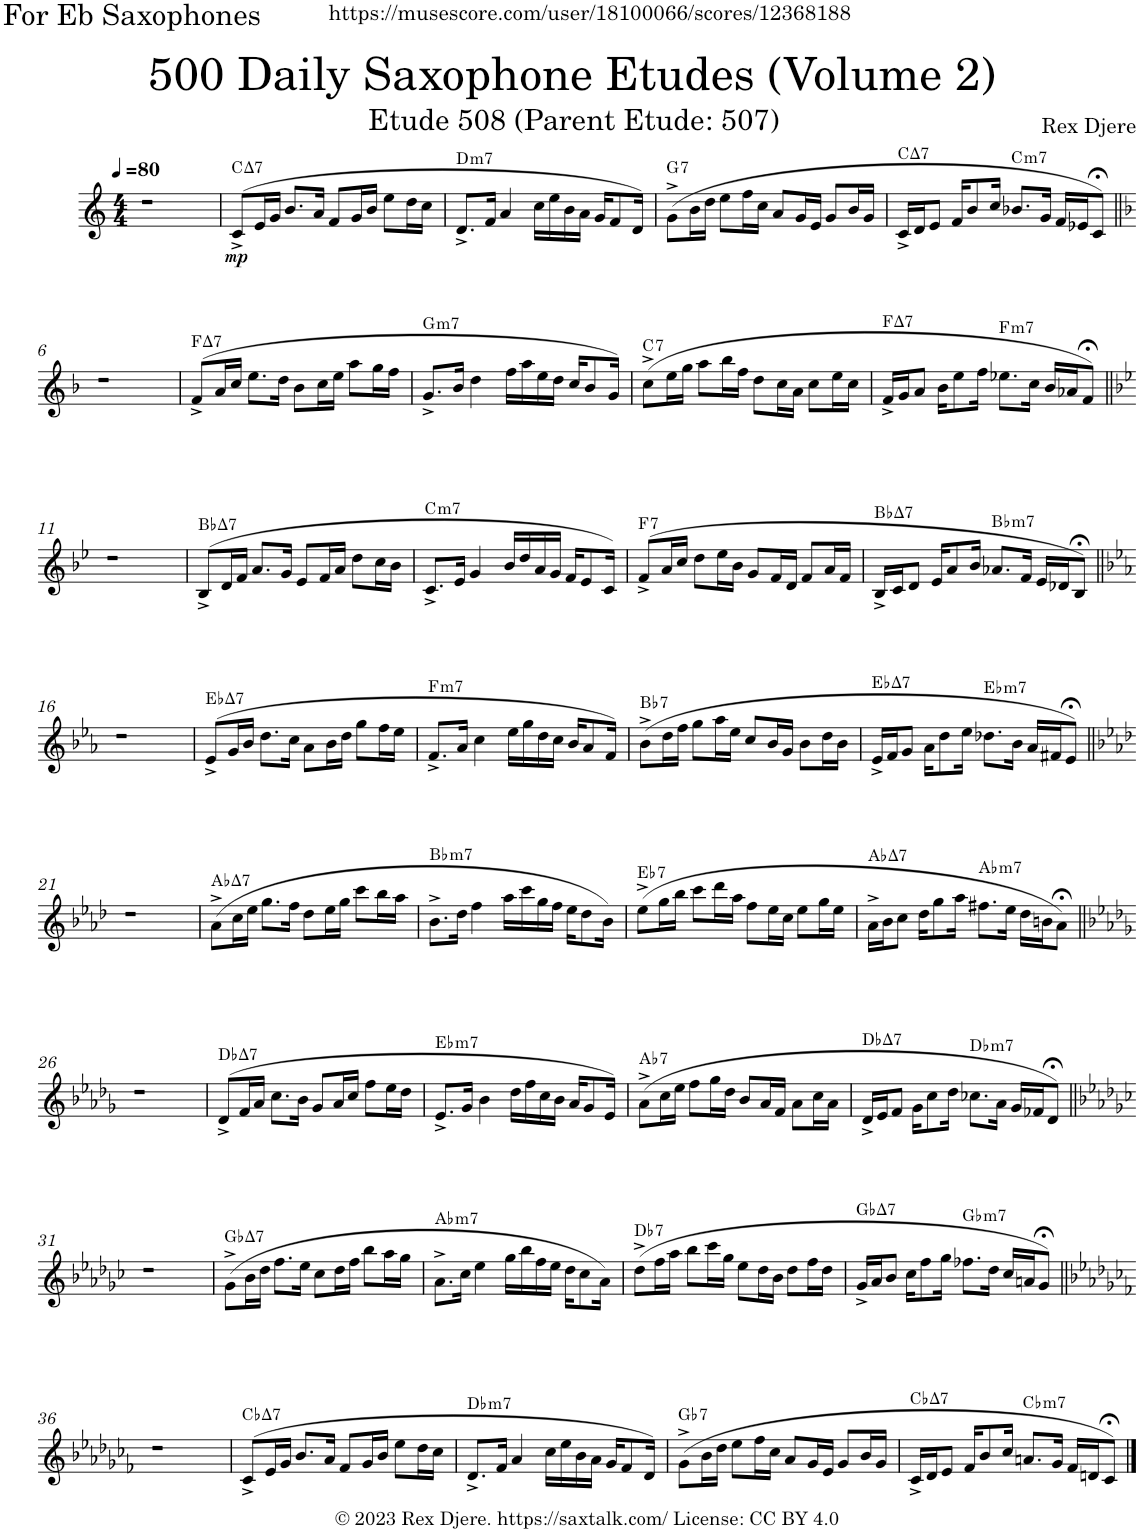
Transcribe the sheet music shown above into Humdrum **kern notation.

**kern	**dynam	**harte
*part1	*part1	*part1
*staff1	*staff1	*
*I"Alto Saxophone	*	*
*I'A. Sax.	*	*
*clefG2	*	*
*Trd5c9	*	*
*k[]	*	*
*M4/4	*	*
*MM80	*	*
=1	=1	=1
1r	.	.
=2	=2	=2
!	!LO:DY:b	!LO:H:kt=7
(8c^/L	mp	C:maj7
16e/L	.	.
16g/JJ	.	.
8.b/L	.	.
16a/Jk	.	.
8f/L	.	.
16g/L	.	.
16b/JJ	.	.
8ee\L	.	.
16dd\L	.	.
16cc\JJ	.	.
=3	=3	=3
!	!	!LO:H:kt=m7
8.d^/L	.	D:min7
16f/Jk	.	.
4a/	.	.
16cc\LL	.	.
16ee\	.	.
16b\	.	.
16a\JJ	.	.
16g/KL	.	.
8f/	.	.
16d/Jk)	.	.
=4	=4	=4
!	!	!LO:H:kt=7
(8g^\L	.	G:7
16b\L	.	.
16dd\JJ	.	.
8ee\L	.	.
16ff\L	.	.
16cc\JJ	.	.
8a/L	.	.
16g/L	.	.
16e/JJ	.	.
8g/L	.	.
16b/L	.	.
16g/JJ	.	.
=5	=5	=5
!	!	!LO:H:kt=7
16c^/LL	.	C:maj7
16d/J	.	.
8e/J	.	.
16f/KL	.	.
8b/	.	.
16cc/Jk	.	.
!	!	!LO:H:kt=m7
8.b-X/L	.	C:min7
16g/Jk	.	.
16f/LL	.	.
16e-X/J	.	.
8c;</J)	.	.
!!LO:LB:g=z
=6||	=6||	=6||
*k[b-]	*	*
1r	.	.
=7	=7	=7
!	!	!LO:H:kt=7
(8f^/L	.	F:maj7
16a/L	.	.
16cc/JJ	.	.
8.ee\L	.	.
16dd\Jk	.	.
8b-\L	.	.
16cc\L	.	.
16ee\JJ	.	.
8aa\L	.	.
16gg\L	.	.
16ff\JJ	.	.
=8	=8	=8
!	!	!LO:H:kt=m7
8.g^/L	.	G:min7
16b-/Jk	.	.
4dd\	.	.
16ff\LL	.	.
16aa\	.	.
16ee\	.	.
16dd\JJ	.	.
16cc/KL	.	.
8b-/	.	.
16g/Jk)	.	.
=9	=9	=9
!	!	!LO:H:kt=7
(8cc^\L	.	C:7
16ee\L	.	.
16gg\JJ	.	.
8aa\L	.	.
16bb-\L	.	.
16ff\JJ	.	.
8dd\L	.	.
16cc\L	.	.
16a\JJ	.	.
8cc\L	.	.
16ee\L	.	.
16cc\JJ	.	.
=10	=10	=10
!	!	!LO:H:kt=7
16f^/LL	.	F:maj7
16g/J	.	.
8a/J	.	.
16b-\KL	.	.
8ee\	.	.
16ff\Jk	.	.
!	!	!LO:H:kt=m7
8.ee-X\L	.	F:min7
16cc\Jk	.	.
16b-/LL	.	.
16a-X/J	.	.
8f;</J)	.	.
!!LO:LB:g=z
=11||	=11||	=11||
*k[b-e-]	*	*
1r	.	.
=12	=12	=12
!	!	!LO:H:kt=7
(8B-^/L	.	Bb:maj7
16d/L	.	.
16f/JJ	.	.
8.a/L	.	.
16g/Jk	.	.
8e-/L	.	.
16f/L	.	.
16a/JJ	.	.
8dd\L	.	.
16cc\L	.	.
16b-\JJ	.	.
=13	=13	=13
!	!	!LO:H:kt=m7
8.c^/L	.	C:min7
16e-/Jk	.	.
4g/	.	.
16b-/LL	.	.
16dd/	.	.
16a/	.	.
16g/JJ	.	.
16f/KL	.	.
8e-/	.	.
16c/Jk)	.	.
=14	=14	=14
!	!	!LO:H:kt=7
(8f^/L	.	F:7
16a/L	.	.
16cc/JJ	.	.
8dd\L	.	.
16ee-\L	.	.
16b-\JJ	.	.
8g/L	.	.
16f/L	.	.
16d/JJ	.	.
8f/L	.	.
16a/L	.	.
16f/JJ	.	.
=15	=15	=15
!	!	!LO:H:kt=7
16B-^/LL	.	Bb:maj7
16c/J	.	.
8d/J	.	.
16e-/KL	.	.
8a/	.	.
16b-/Jk	.	.
!	!	!LO:H:kt=m7
8.a-X/L	.	Bb:min7
16f/Jk	.	.
16e-/LL	.	.
16d-X/J	.	.
8B-;</J)	.	.
!!LO:LB:g=z
=16||	=16||	=16||
*k[b-e-a-]	*	*
1r	.	.
=17	=17	=17
!	!	!LO:H:kt=7
(8e-^/L	.	Eb:maj7
16g/L	.	.
16b-/JJ	.	.
8.dd\L	.	.
16cc\Jk	.	.
8a-\L	.	.
16b-\L	.	.
16dd\JJ	.	.
8gg\L	.	.
16ff\L	.	.
16ee-\JJ	.	.
=18	=18	=18
!	!	!LO:H:kt=m7
8.f^/L	.	F:min7
16a-/Jk	.	.
4cc\	.	.
16ee-\LL	.	.
16gg\	.	.
16dd\	.	.
16cc\JJ	.	.
16b-/KL	.	.
8a-/	.	.
16f/Jk)	.	.
=19	=19	=19
!	!	!LO:H:kt=7
(8b-^\L	.	Bb:7
16dd\L	.	.
16ff\JJ	.	.
8gg\L	.	.
16aa-\L	.	.
16ee-\JJ	.	.
8cc/L	.	.
16b-/L	.	.
16g/JJ	.	.
8b-\L	.	.
16dd\L	.	.
16b-\JJ	.	.
=20	=20	=20
!	!	!LO:H:kt=7
16e-^/LL	.	Eb:maj7
16f/J	.	.
8g/J	.	.
16a-\KL	.	.
8dd\	.	.
16ee-\Jk	.	.
!	!	!LO:H:kt=m7
8.dd-X\L	.	Eb:min7
16b-\Jk	.	.
16a-/LL	.	.
16f#X/J	.	.
8e-;</J)	.	.
!!LO:LB:g=z
=21||	=21||	=21||
*k[b-e-a-d-]	*	*
1r	.	.
=22	=22	=22
!	!	!LO:H:kt=7
(8a-^\L	.	Ab:maj7
16cc\L	.	.
16ee-\JJ	.	.
8.gg\L	.	.
16ff\Jk	.	.
8dd-\L	.	.
16ee-\L	.	.
16gg\JJ	.	.
8ccc\L	.	.
16bb-\L	.	.
16aa-\JJ	.	.
=23	=23	=23
!	!	!LO:H:kt=m7
8.b-^\L	.	Bb:min7
16dd-\Jk	.	.
4ff\	.	.
16aa-\LL	.	.
16ccc\	.	.
16gg\	.	.
16ff\JJ	.	.
16ee-\KL	.	.
8dd-\	.	.
16b-\Jk)	.	.
=24	=24	=24
!	!	!LO:H:kt=7
(8ee-^\L	.	Eb:7
16gg\L	.	.
16bb-\JJ	.	.
8ccc\L	.	.
16ddd-\L	.	.
16aa-\JJ	.	.
8ff\L	.	.
16ee-\L	.	.
16cc\JJ	.	.
8ee-\L	.	.
16gg\L	.	.
16ee-\JJ	.	.
=25	=25	=25
!	!	!LO:H:kt=7
16a-^\LL	.	Ab:maj7
16b-\J	.	.
8cc\J	.	.
16dd-\KL	.	.
8gg\	.	.
16aa-\Jk	.	.
!	!	!LO:H:kt=m7
8.ff#X\L	.	Ab:min7
16ee-\Jk	.	.
16dd-\LL	.	.
16bn\J	.	.
8a-;<\J)	.	.
!!LO:LB:g=z
=26||	=26||	=26||
*k[b-e-a-d-g-]	*	*
1r	.	.
=27	=27	=27
!	!	!LO:H:kt=7
(8d-^/L	.	Db:maj7
16f/L	.	.
16a-/JJ	.	.
8.cc\L	.	.
16b-\Jk	.	.
8g-/L	.	.
16a-/L	.	.
16cc/JJ	.	.
8ff\L	.	.
16ee-\L	.	.
16dd-\JJ	.	.
=28	=28	=28
!	!	!LO:H:kt=m7
8.e-^/L	.	Eb:min7
16g-/Jk	.	.
4b-\	.	.
16dd-\LL	.	.
16ff\	.	.
16cc\	.	.
16b-\JJ	.	.
16a-/KL	.	.
8g-/	.	.
16e-/Jk)	.	.
=29	=29	=29
!	!	!LO:H:kt=7
(8a-^\L	.	Ab:7
16cc\L	.	.
16ee-\JJ	.	.
8ff\L	.	.
16gg-\L	.	.
16dd-\JJ	.	.
8b-/L	.	.
16a-/L	.	.
16f/JJ	.	.
8a-\L	.	.
16cc\L	.	.
16a-\JJ	.	.
=30	=30	=30
!	!	!LO:H:kt=7
16d-^/LL	.	Db:maj7
16e-/J	.	.
8f/J	.	.
16g-\KL	.	.
8cc\	.	.
16dd-\Jk	.	.
!	!	!LO:H:kt=m7
8.cc-X\L	.	Db:min7
16a-\Jk	.	.
16g-/LL	.	.
16f-X/J	.	.
8d-;</J)	.	.
!!LO:LB:g=z
=31||	=31||	=31||
*k[b-e-a-d-g-c-]	*	*
1r	.	.
=32	=32	=32
!	!	!LO:H:kt=7
(8g-^\L	.	Gb:maj7
16b-\L	.	.
16dd-\JJ	.	.
8.ff\L	.	.
16ee-\Jk	.	.
8cc-\L	.	.
16dd-\L	.	.
16ff\JJ	.	.
8bb-\L	.	.
16aa-\L	.	.
16gg-\JJ	.	.
=33	=33	=33
!	!	!LO:H:kt=m7
8.a-^\L	.	Ab:min7
16cc-\Jk	.	.
4ee-\	.	.
16gg-\LL	.	.
16bb-\	.	.
16ff\	.	.
16ee-\JJ	.	.
16dd-\KL	.	.
8cc-\	.	.
16a-\Jk)	.	.
=34	=34	=34
!	!	!LO:H:kt=7
(8dd-^\L	.	Db:7
16ff\L	.	.
16aa-\JJ	.	.
8bb-\L	.	.
16ccc-\L	.	.
16gg-\JJ	.	.
8ee-\L	.	.
16dd-\L	.	.
16b-\JJ	.	.
8dd-\L	.	.
16ff\L	.	.
16dd-\JJ	.	.
=35	=35	=35
!	!	!LO:H:kt=7
16g-^/LL	.	Gb:maj7
16a-/J	.	.
8b-/J	.	.
16cc-\KL	.	.
8ff\	.	.
16gg-\Jk	.	.
!	!	!LO:H:kt=m7
8.ff-X\L	.	Gb:min7
16dd-\Jk	.	.
16cc-/LL	.	.
16an/J	.	.
8g-;</J)	.	.
!!LO:LB:g=z
=36||	=36||	=36||
*k[b-e-a-d-g-c-f-]	*	*
1r	.	.
=37	=37	=37
!	!	!LO:H:kt=7
(8c-^/L	.	Cb:maj7
16e-/L	.	.
16g-/JJ	.	.
8.b-/L	.	.
16a-/Jk	.	.
8f-/L	.	.
16g-/L	.	.
16b-/JJ	.	.
8ee-\L	.	.
16dd-\L	.	.
16cc-\JJ	.	.
=38	=38	=38
!	!	!LO:H:kt=m7
8.d-^/L	.	Db:min7
16f-/Jk	.	.
4a-/	.	.
16cc-\LL	.	.
16ee-\	.	.
16b-\	.	.
16a-\JJ	.	.
16g-/KL	.	.
8f-/	.	.
16d-/Jk)	.	.
=39	=39	=39
!	!	!LO:H:kt=7
(8g-^\L	.	Gb:7
16b-\L	.	.
16dd-\JJ	.	.
8ee-\L	.	.
16ff-\L	.	.
16cc-\JJ	.	.
8a-/L	.	.
16g-/L	.	.
16e-/JJ	.	.
8g-/L	.	.
16b-/L	.	.
16g-/JJ	.	.
=40	=40	=40
!	!	!LO:H:kt=7
16c-^/LL	.	Cb:maj7
16d-/J	.	.
8e-/J	.	.
16f-/KL	.	.
8b-/	.	.
16cc-/Jk	.	.
!	!	!LO:H:kt=m7
8.an/L	.	Cb:min7
16g-/Jk	.	.
16f-/LL	.	.
16dn/J	.	.
8c-;</J)	.	.
==	==	==
*-	*-	*-
